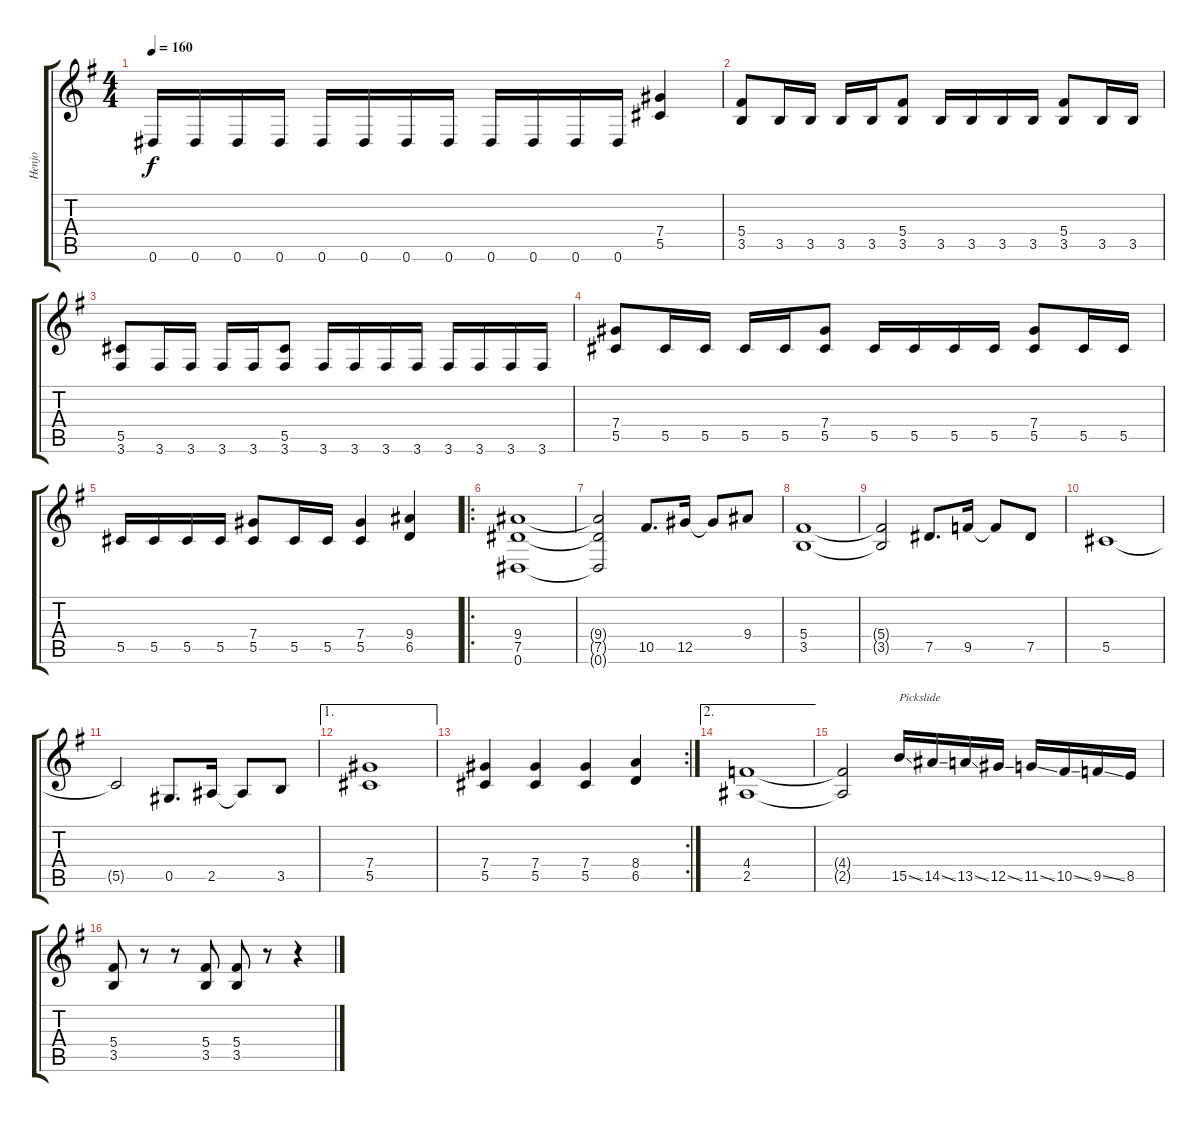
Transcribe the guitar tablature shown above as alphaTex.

\track ("Henjo" "Henjo") {instrument distortionguitar}
\staff {score tabs}
\tuning (Eb4 Bb3 Gb3 Db3 Ab2 Eb2) {hide}
\ts (4 4)
\tempo 160
\clef g2
\ks g
0.6.16{dy f} 0.6.16 0.6.16 0.6.16 0.6.16 0.6.16 0.6.16 0.6.16 0.6.16 0.6.16 0.6.16 0.6.16 (7.4 5.5).4 |
(5.4 3.5).8 3.5.16 3.5.16 3.5.16 3.5.16 (5.4 3.5).8 3.5.16 3.5.16 3.5.16 3.5.16 (5.4 3.5).8 3.5.16 3.5.16 |
(5.5 3.6).8 3.6.16 3.6.16 3.6.16 3.6.16 (5.5 3.6).8 3.6.16 3.6.16 3.6.16 3.6.16 3.6.16 3.6.16 3.6.16 3.6.16 |
(7.4 5.5).8 5.5.16 5.5.16 5.5.16 5.5.16 (7.4 5.5).8 5.5.16 5.5.16 5.5.16 5.5.16 (7.4 5.5).8 5.5.16 5.5.16 |
5.5.16 5.5.16 5.5.16 5.5.16 (7.4 5.5).8 5.5.16 5.5.16 (7.4 5.5).4 (9.4 6.5).4 |
\ro
(9.4 7.5 0.6).1 |
(9.4{t} 7.5{t} 0.6{t}).2 10.5.8{d} 12.5.16 12.5{t}.8 9.4.8 |
(5.4 3.5).1 |
(5.4{t} 3.5{t}).2 7.5.8{d} 9.5.16 9.5{t}.8 7.5.8 |
5.5.1 |
5.5{t}.2 0.5.8{d} 2.5.16 2.5{t}.8 3.5.8 |
\ae 1
(7.4 5.5).1 |
\rc 2
(7.4 5.5).4 (7.4 5.5).4 (7.4 5.5).4 (8.4 6.5).4 |
\ae 2
(4.4 2.5).1 |
(4.4{t} 2.5{t}).2 15.5{ss}.16{txt "Pickslide" instrument guitarfretnoise} 14.5{ss}.16 13.5{ss}.16 12.5{ss}.16 11.5{ss}.16 10.5{ss}.16 9.5{ss}.16 8.5.16 |
(5.4 3.5).8{instrument distortionguitar} r.8 r.8 (5.4 3.5).8 (5.4 3.5).8 r.8 r.4
